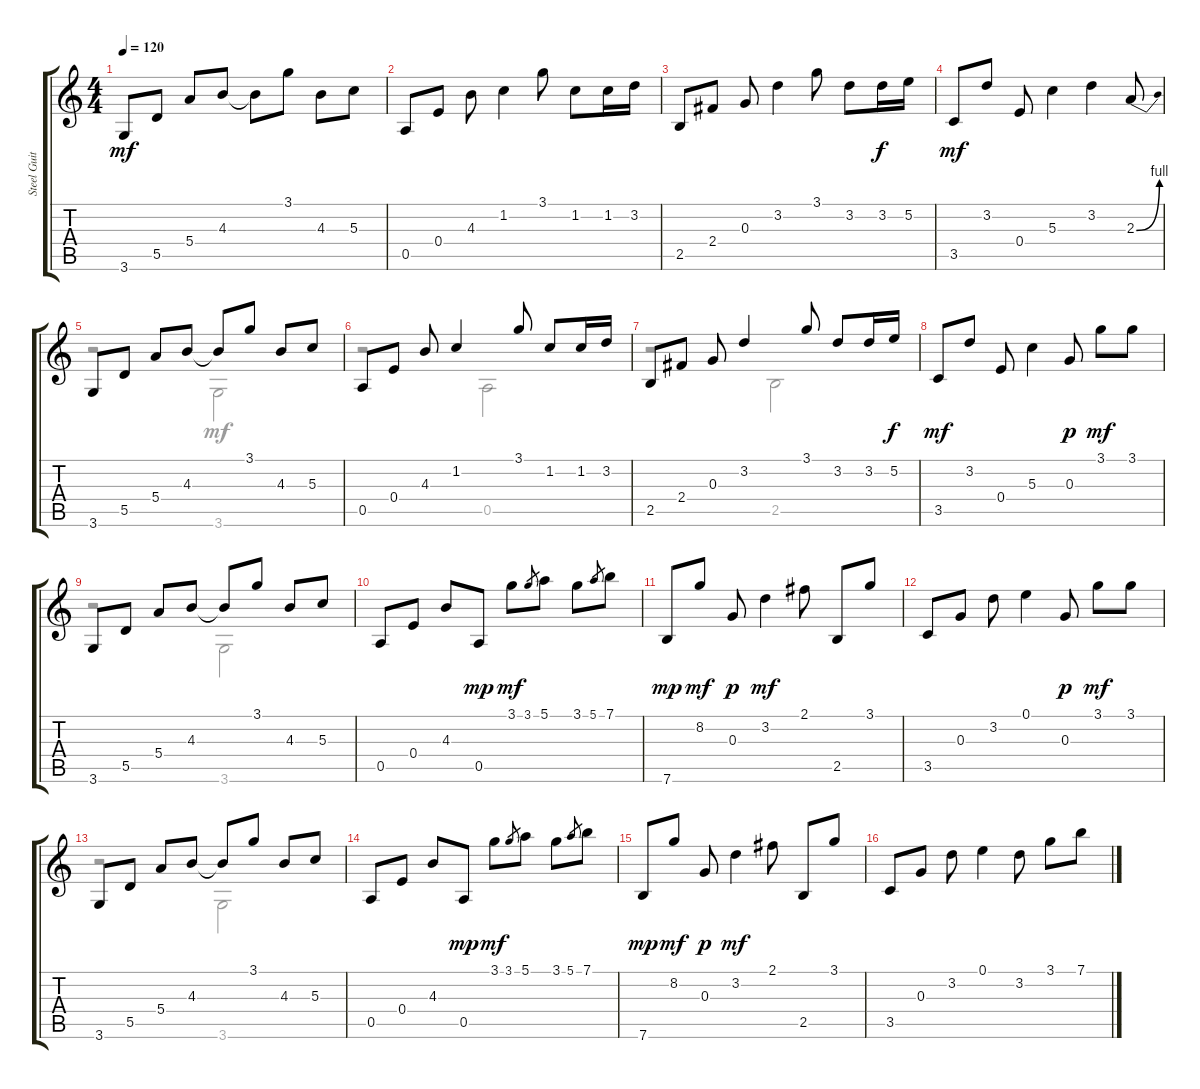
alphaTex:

\track ("Steel Guitar" "Steel Guit") {instrument acousticguitarsteel}
\staff {score tabs}
\tuning (E4 B3 G3 E3 A2 E2) {hide}
\voice
\ts (4 4)
\tempo 120
\clef g2
\ks c
3.6.8{dy mf instrument acousticguitarsteel} 5.5.8 5.4.8 4.3.8 4.3{t}.8 3.1.8 4.3.8 5.3.8 |
0.5.8 0.4.8 4.3.8 1.2.4 3.1.8 1.2.8 1.2.16 3.2.16 |
2.5.8 2.4.8 0.3.8 3.2.4 3.1.8 3.2.8 3.2.16{dy f} 5.2.16 |
3.5.8{dy mf} 3.2.8 0.4.8 5.3.4 3.2.4 2.3{be (bend 0 0 60 4)}.8 |
3.6.8 5.5.8 5.4.8 4.3.8 4.3{t}.8 3.1.8 4.3.8 5.3.8 |
0.5.8 0.4.8 4.3.8 1.2.4 3.1.8 1.2.8 1.2.16 3.2.16 |
2.5.8 2.4.8 0.3.8 3.2.4 3.1.8 3.2.8 3.2.16 5.2.16{dy f} |
3.5.8{dy mf} 3.2.8 0.4.8 5.3.4 0.3.8{dy p} 3.1.8{dy mf} 3.1.8 |
3.6.8 5.5.8 5.4.8 4.3.8 4.3{t}.8 3.1.8 4.3.8 5.3.8 |
0.5.8 0.4.8 4.3.8 0.5.8{dy mp} 3.1.8{dy mf} 3.1.8{gr} 5.1.8 3.1.8 5.1.8{gr} 7.1.8 |
7.6.8{dy mp} 8.2.8{dy mf} 0.3.8{dy p} 3.2.4{dy mf} 2.1.8 2.5.8 3.1.8 |
3.5.8 0.3.8 3.2.8 0.1.4 0.3.8{dy p} 3.1.8{dy mf} 3.1.8 |
3.6.8 5.5.8 5.4.8 4.3.8 4.3{t}.8 3.1.8 4.3.8 5.3.8 |
0.5.8 0.4.8 4.3.8 0.5.8{dy mp} 3.1.8{dy mf} 3.1.8{gr} 5.1.8 3.1.8 5.1.8{gr} 7.1.8 |
7.6.8{dy mp} 8.2.8{dy mf} 0.3.8{dy p} 3.2.4{dy mf} 2.1.8 2.5.8 3.1.8 |
3.5.8 0.3.8 3.2.8 0.1.4 3.2.8 3.1.8 7.1.8
\voice
\clef g2
\ottava regular
\simile none
\ks c
|
|
|
|
r.2 3.6.2 |
r.2 0.5.2 |
r.2 2.5.2 |
|
r.2 3.6.2 |
|
|
|
r.2 3.6.2 |
|
|
